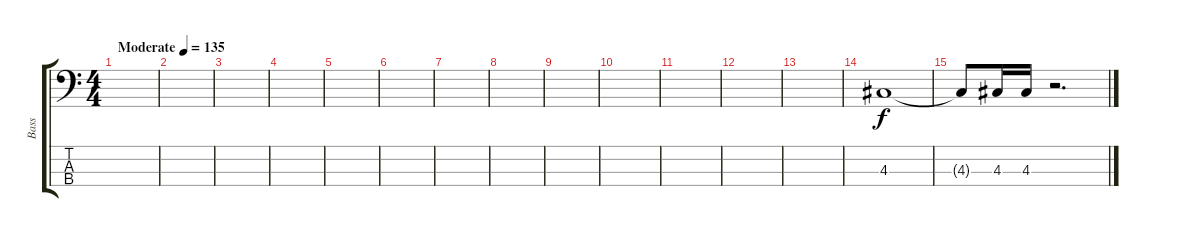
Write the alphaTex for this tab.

\track ("Bass" "Bass") {instrument electricbasspick}
\staff {score tabs}
\tuning (G2 D2 A1 D1) {hide}
\ts (4 4)
\tempo (135 "Moderate")
\clef f4
\ks c
|
|
|
|
|
|
|
|
|
|
|
|
|
4.3.1 |
4.3{t}.8 4.3.16 4.3.16 r.2{d}
